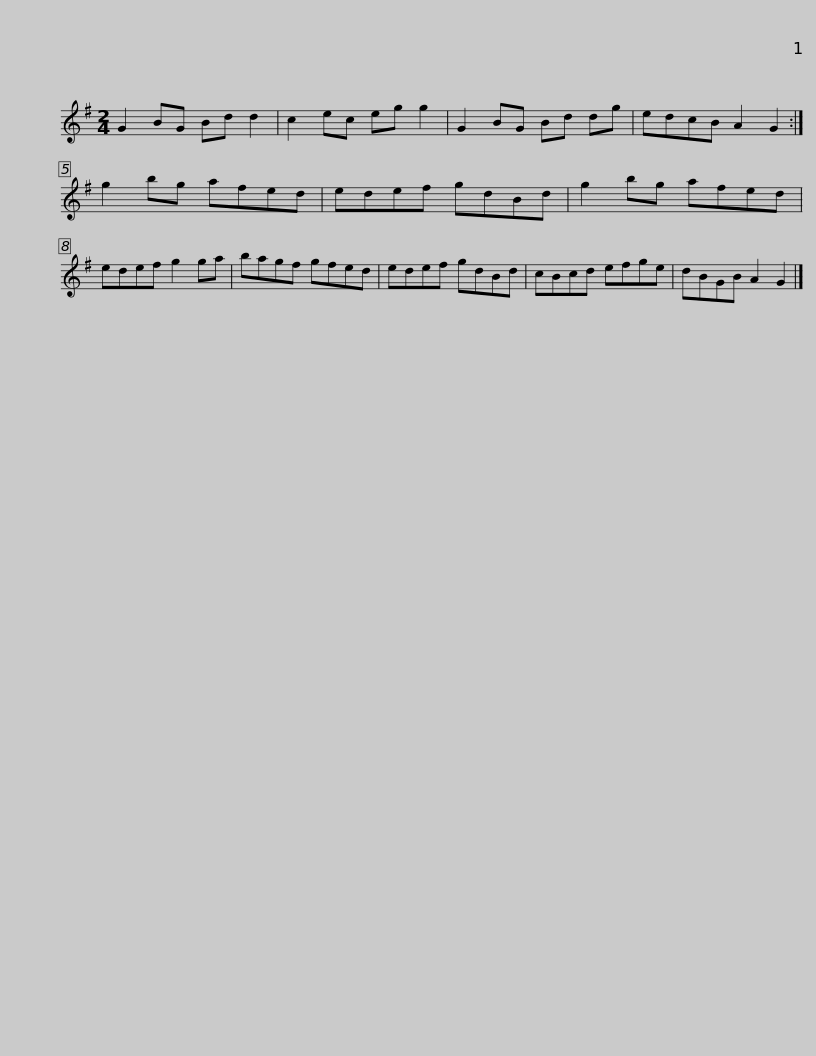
X:1
L:1/8
M:2/4
I:linebreak $
K:G
V:1 treble
V:1
 G2 BG Bd d2 | c2 ec eg g2 | G2 BG Bd dg | edcB A2 G2 :| g2 bg afed | %5
 edef gdBd |$ g2 bg afed | edef g2 ga | bagf gfed | edef gdBd | %10
 cBcd efge | dBGB A2 G2 |] %12
